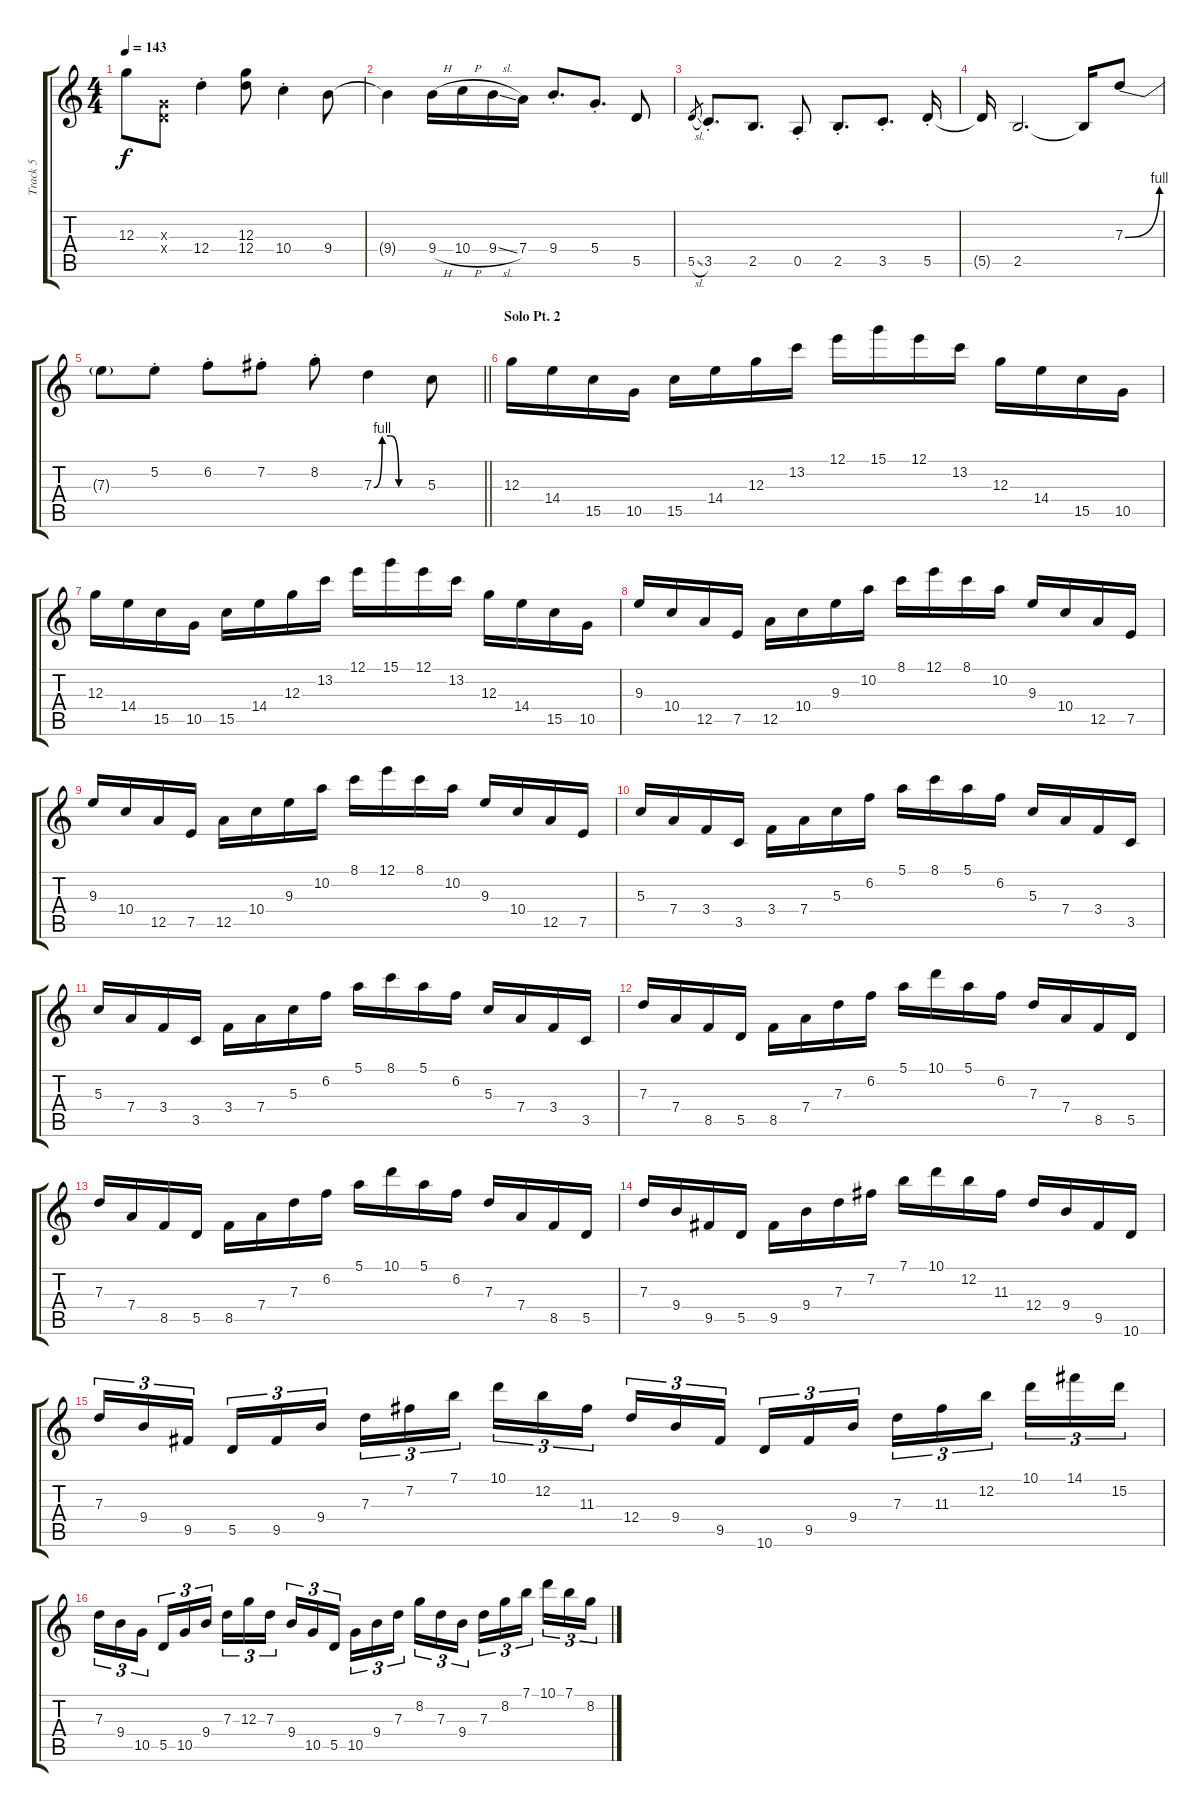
\track ("Track 5" "Track 5") {instrument overdrivenguitar}
\staff {score tabs}
\tuning (E4 B3 G3 D3 A2 E2) {hide}
\ts (4 4)
\tempo 143
\clef g2
\ks c
12.3{t}.8{dy f} (0.3{x} 0.4{x}).8 12.4{st}.4 (12.3 12.4).8 10.4{st}.4 9.4.8 |
9.4{t}.4 9.4{h}.16 10.4{h}.16 9.4{sl}.16 7.4.16 9.4{st}.8{d} 5.4{st}.8{d} 5.5.8 |
5.5{sl}.8{gr} 3.5{st}.8{d} 2.5.8{d} 0.5{st}.8 2.5{st}.8{d} 3.5{st}.8{d} 5.5{st}.16 |
5.5{t}.16 2.5.2{d} 2.5{t}.16 7.3{be (bend 0 0 60 4)}.8 |
\barLineRight lightlight
7.3{t}.8 5.2{st}.8 6.2{st}.8 7.2{st}.8 8.2{st}.8 7.3{be (custom 0 0 10 4 20 4 30 0 60 0)}.4 5.3.8 |
\section ("" "Solo Pt. 2")
12.3.16 14.4.16 15.5.16 10.5.16 15.5.16 14.4.16 12.3.16 13.2.16 12.1.16 15.1.16 12.1.16 13.2.16 12.3.16 14.4.16 15.5.16 10.5.16 |
12.3.16 14.4.16 15.5.16 10.5.16 15.5.16 14.4.16 12.3.16 13.2.16 12.1.16 15.1.16 12.1.16 13.2.16 12.3.16 14.4.16 15.5.16 10.5.16 |
9.3.16 10.4.16 12.5.16 7.5.16 12.5.16 10.4.16 9.3.16 10.2.16 8.1.16 12.1.16 8.1.16 10.2.16 9.3.16 10.4.16 12.5.16 7.5.16 |
9.3.16 10.4.16 12.5.16 7.5.16 12.5.16 10.4.16 9.3.16 10.2.16 8.1.16 12.1.16 8.1.16 10.2.16 9.3.16 10.4.16 12.5.16 7.5.16 |
5.3.16 7.4.16 3.4.16 3.5.16 3.4.16 7.4.16 5.3.16 6.2.16 5.1.16 8.1.16 5.1.16 6.2.16 5.3.16 7.4.16 3.4.16 3.5.16 |
5.3.16 7.4.16 3.4.16 3.5.16 3.4.16 7.4.16 5.3.16 6.2.16 5.1.16 8.1.16 5.1.16 6.2.16 5.3.16 7.4.16 3.4.16 3.5.16 |
7.3.16 7.4.16 8.5.16 5.5.16 8.5.16 7.4.16 7.3.16 6.2.16 5.1.16 10.1.16 5.1.16 6.2.16 7.3.16 7.4.16 8.5.16 5.5.16 |
7.3.16 7.4.16 8.5.16 5.5.16 8.5.16 7.4.16 7.3.16 6.2.16 5.1.16 10.1.16 5.1.16 6.2.16 7.3.16 7.4.16 8.5.16 5.5.16 |
7.3.16 9.4.16 9.5.16 5.5.16 9.5.16 9.4.16 7.3.16 7.2.16 7.1.16 10.1.16 12.2.16 11.3.16 12.4.16 9.4.16 9.5.16 10.6.16 |
7.3.16{tu (3 2)} 9.4.16{tu (3 2)} 9.5.16{tu (3 2) beam splitsecondary} 5.5.16{tu (3 2)} 9.5.16{tu (3 2)} 9.4.16{tu (3 2)} 7.3.16{tu (3 2)} 7.2.16{tu (3 2)} 7.1.16{tu (3 2) beam splitsecondary} 10.1.16{tu (3 2)} 12.2.16{tu (3 2)} 11.3.16{tu (3 2)} 12.4.16{tu (3 2)} 9.4.16{tu (3 2)} 9.5.16{tu (3 2) beam splitsecondary} 10.6.16{tu (3 2)} 9.5.16{tu (3 2)} 9.4.16{tu (3 2)} 7.3.16{tu (3 2)} 11.3.16{tu (3 2)} 12.2.16{tu (3 2) beam splitsecondary} 10.1.16{tu (3 2)} 14.1.16{tu (3 2)} 15.2.16{tu (3 2)} |
7.3.16{tu (3 2)} 9.4.16{tu (3 2)} 10.5.16{tu (3 2) beam splitsecondary} 5.5.16{tu (3 2)} 10.5.16{tu (3 2)} 9.4.16{tu (3 2)} 7.3.16{tu (3 2)} 12.3.16{tu (3 2)} 7.3.16{tu (3 2) beam splitsecondary} 9.4.16{tu (3 2)} 10.5.16{tu (3 2)} 5.5.16{tu (3 2)} 10.5.16{tu (3 2)} 9.4.16{tu (3 2)} 7.3.16{tu (3 2) beam splitsecondary} 8.2.16{tu (3 2)} 7.3.16{tu (3 2)} 9.4.16{tu (3 2)} 7.3.16{tu (3 2)} 8.2.16{tu (3 2)} 7.1.16{tu (3 2) beam splitsecondary} 10.1.16{tu (3 2)} 7.1.16{tu (3 2)} 8.2.16{tu (3 2)}
